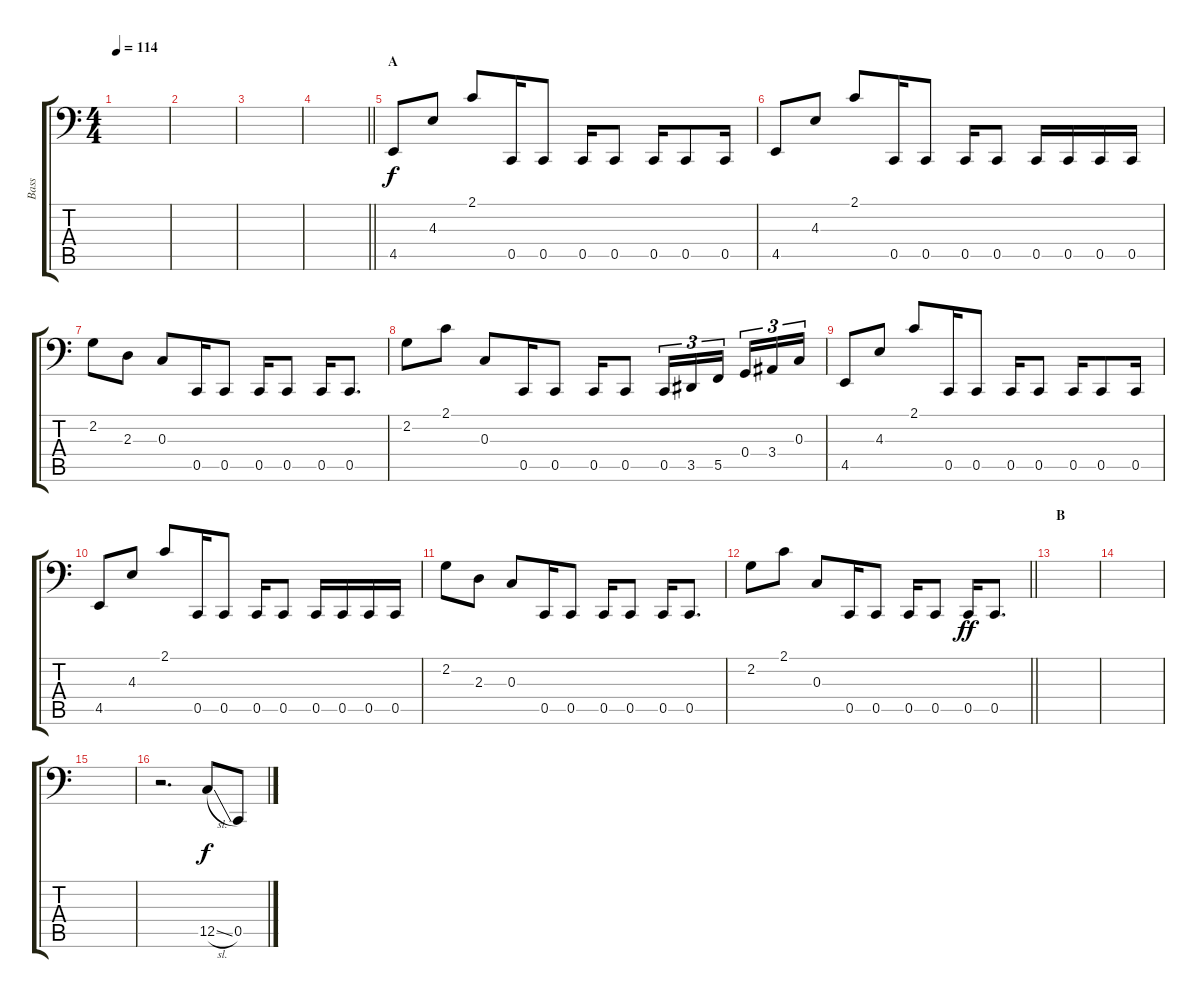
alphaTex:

\track ("Bass" "Bass") {instrument electricbasspick}
\staff {score tabs}
\tuning (Bb2 F2 C2 G1 C1 A0) {hide}
\ts (4 4)
\tempo 114
\clef f4
\ks c
|
|
|
\barLineRight lightlight
|
\section ("" "A")
4.5.8{dy f} 4.3.8 2.1.8 0.5.16 0.5.8 0.5.16 0.5.8 0.5.16 0.5.8 0.5.16 |
4.5.8 4.3.8 2.1.8 0.5.16 0.5.8 0.5.16 0.5.8 0.5.16 0.5.16 0.5.16 0.5.16 |
2.2.8 2.3.8 0.3.8 0.5.16 0.5.8 0.5.16 0.5.8 0.5.16 0.5.8{d} |
2.2.8 2.1.8 0.3.8 0.5.16 0.5.8 0.5.16 0.5.8 0.5.16{tu (3 2)} 3.5.16{tu (3 2)} 5.5.16{tu (3 2) beam splitsecondary} 0.4.16{tu (3 2)} 3.4.16{tu (3 2)} 0.3.16{tu (3 2)} |
4.5.8 4.3.8 2.1.8 0.5.16 0.5.8 0.5.16 0.5.8 0.5.16 0.5.8 0.5.16 |
4.5.8 4.3.8 2.1.8 0.5.16 0.5.8 0.5.16 0.5.8 0.5.16 0.5.16 0.5.16 0.5.16 |
2.2.8 2.3.8 0.3.8 0.5.16 0.5.8 0.5.16 0.5.8 0.5.16 0.5.8{d} |
\barLineRight lightlight
2.2.8 2.1.8 0.3.8 0.5.16 0.5.8 0.5.16 0.5.8 0.5.16{dy ff} 0.5.8{d} |
\section ("" "B")
|
|
|
r.2{d} 12.5{sl}.8{dy f} 0.5.8
